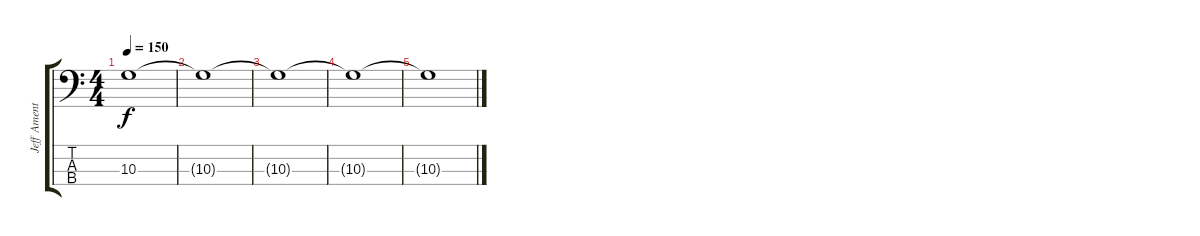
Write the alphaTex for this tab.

\track ("Jeff Ament" "Jeff Ament") {instrument electricbasspick}
\staff {score tabs}
\tuning (G2 D2 A1 E1) {hide}
\ts (4 4)
\tempo 150
\clef f4
\ks c
10.3{t}.1{dy f} |
10.3{t}.1 |
10.3{t}.1 |
10.3{t}.1 |
10.3{t}.1
